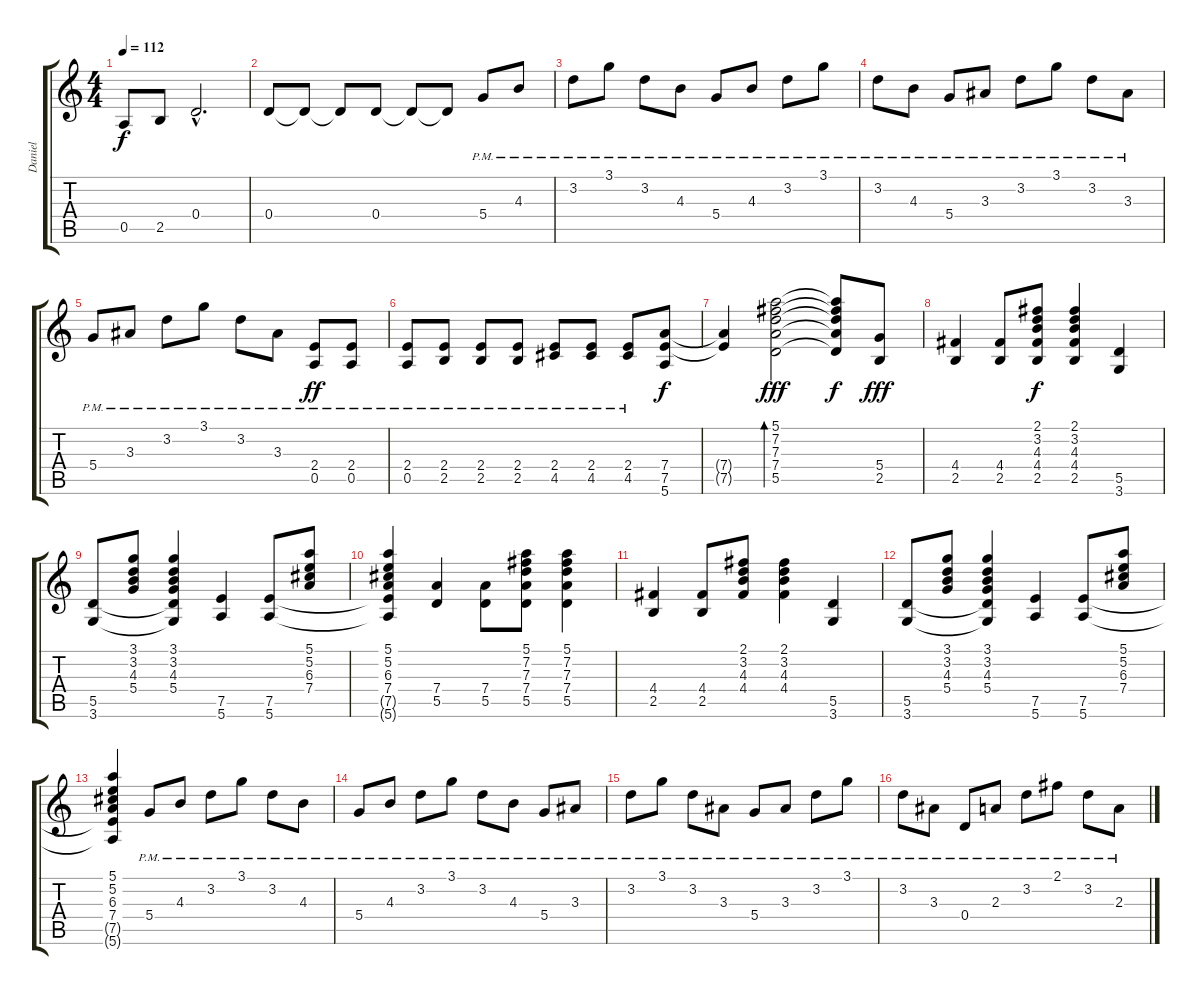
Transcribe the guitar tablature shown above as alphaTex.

\track ("Daniel" "Daniel") {instrument electricguitarmuted}
\staff {score tabs}
\tuning (E4 B3 G3 D3 A2 E2) {hide}
\ts (4 4)
\tempo 112
\clef g2
\ks c
0.5.8{dy f} 2.5.8 0.4{hac}.2{d} |
0.4.8 0.4{t}.8 0.4{t}.8 0.4.8 0.4{t}.8 0.4{t}.8 5.4{pm}.8 4.3{pm}.8 |
3.2{pm}.8 3.1{pm}.8 3.2{pm}.8 4.3{pm}.8 5.4{pm}.8 4.3{pm}.8 3.2{pm}.8 3.1{pm}.8 |
3.2{pm}.8 4.3{pm}.8 5.4{pm}.8 3.3{pm}.8 3.2{pm}.8 3.1{pm}.8 3.2{pm}.8 3.3{pm}.8 |
5.4{pm}.8 3.3{pm}.8 3.2{pm}.8 3.1{pm}.8 3.2{pm}.8 3.3{pm}.8 (2.4{pm} 0.5{pm}).8{dy ff} (2.4{pm} 0.5{pm}).8 |
(2.4{pm} 0.5{pm}).8 (2.4{pm} 2.5{pm}).8 (2.4{pm} 2.5{pm}).8 (2.4{pm} 2.5{pm}).8 (2.4{pm} 4.5{pm}).8 (2.4{pm} 4.5{pm}).8 (2.4{pm} 4.5{pm}).8 (7.4 7.5 5.6).8{dy f} |
(7.4{t} 7.5{t}).4 (5.1 7.2 7.3 7.4 5.5).2{bd 30 dy fff} (5.1{t} 7.2{t} 7.3{t} 7.4{t} 5.5{t}).8{dy f} (5.4 2.5).8{dy fff} |
(4.4 2.5).4 (4.4 2.5).8 (2.1 3.2 4.3 4.4 2.5).8{dy f} (2.1 3.2 4.3 4.4 2.5).4 (5.5 3.6).4 |
(5.5 3.6).8 (3.1 3.2 4.3 5.4).8 (3.1 3.2 4.3 5.4 5.5{t} 3.6{t}).4 (7.5 5.6).4 (7.5 5.6).8 (5.1 5.2 6.3 7.4).8 |
(5.1 5.2 6.3 7.4 7.5{t} 5.6{t}).4 (7.4 5.5).4 (7.4 5.5).8 (5.1 7.2 7.3 7.4 5.5).8 (5.1 7.2 7.3 7.4 5.5).4 |
(4.4 2.5).4 (4.4 2.5).8 (2.1 3.2 4.3 4.4).8 (2.1 3.2 4.3 4.4).4 (5.5 3.6).4 |
(5.5 3.6).8 (3.1 3.2 4.3 5.4).8 (3.1 3.2 4.3 5.4 5.5{t} 3.6{t}).4 (7.5 5.6).4 (7.5 5.6).8 (5.1 5.2 6.3 7.4).8 |
(5.1 5.2 6.3 7.4 7.5{t} 5.6{t}).4 5.4{pm}.8 4.3{pm}.8 3.2{pm}.8 3.1{pm}.8 3.2{pm}.8 4.3{pm}.8 |
5.4{pm}.8 4.3{pm}.8 3.2{pm}.8 3.1{pm}.8 3.2{pm}.8 4.3{pm}.8 5.4{pm}.8 3.3{pm}.8 |
3.2{pm}.8 3.1{pm}.8 3.2{pm}.8 3.3{pm}.8 5.4{pm}.8 3.3{pm}.8 3.2{pm}.8 3.1{pm}.8 |
3.2{pm}.8 3.3{pm}.8 0.4{pm}.8 2.3{pm}.8 3.2{pm}.8 2.1{pm}.8 3.2{pm}.8 2.3{pm}.8
